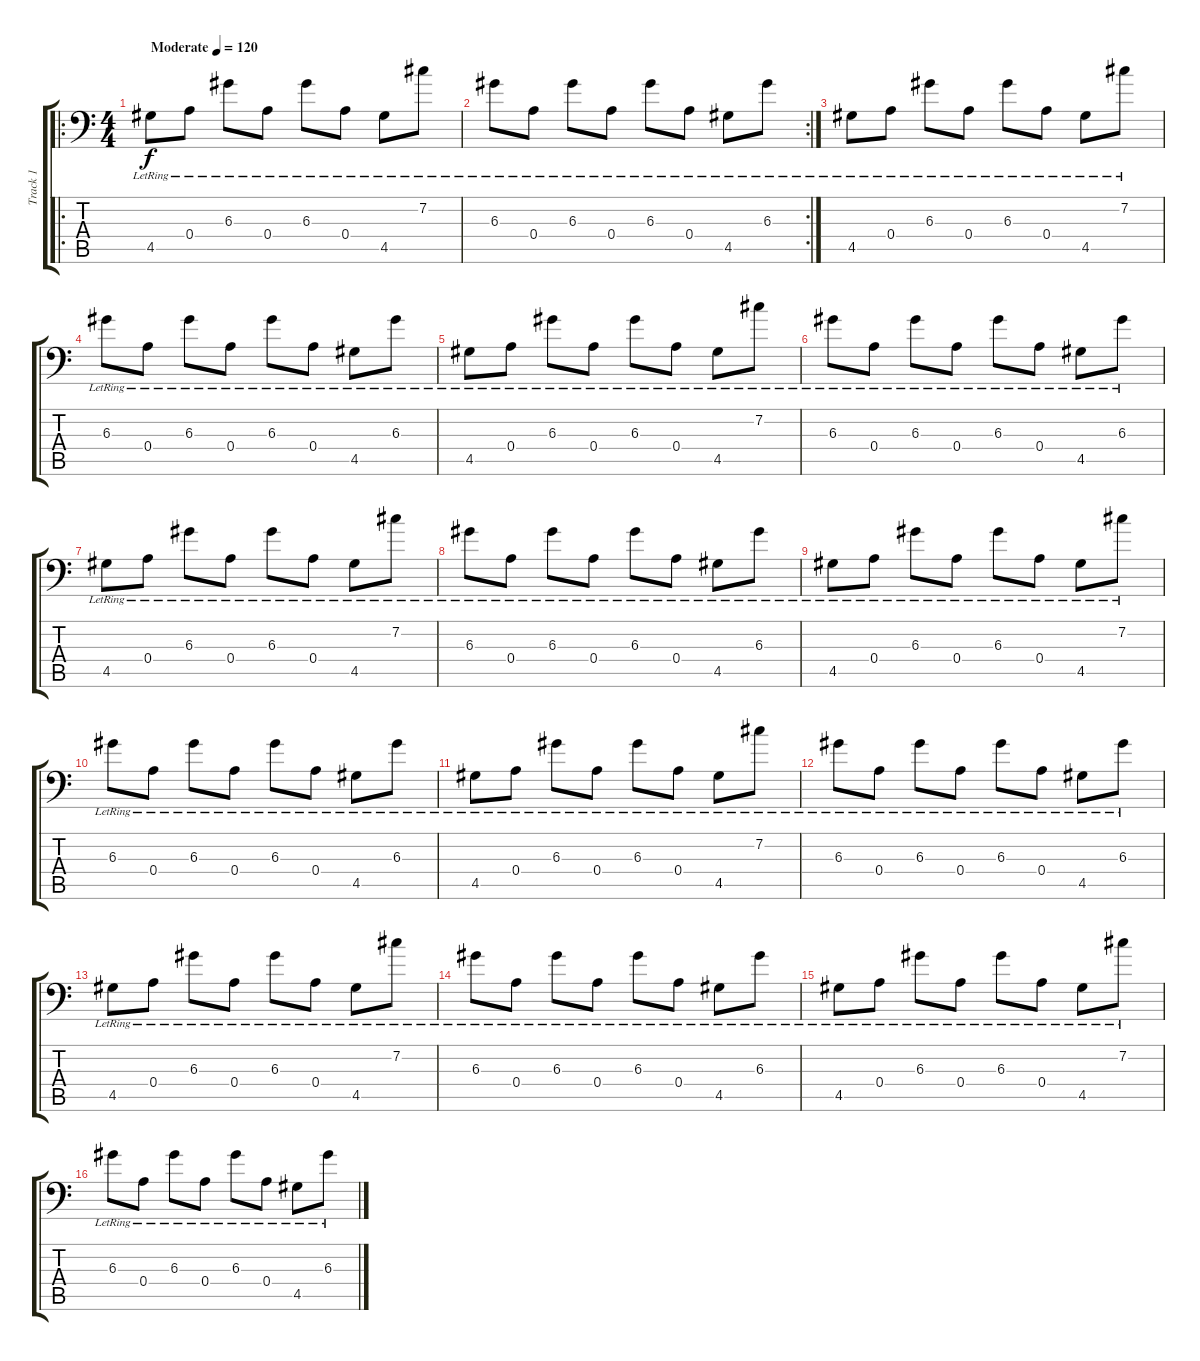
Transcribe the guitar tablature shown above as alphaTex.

\track ("Track 1" "Track 1") {instrument distortionguitar}
\staff {score tabs}
\tuning (B3 Gb3 D3 A2 E2 A1) {hide}
\ro
\ts (4 4)
\tempo (120 "Moderate")
\clef f4
\ks c
4.5{lr}.8{dy f instrument distortionguitar} 0.4{lr}.8 6.3{lr}.8 0.4{lr}.8 6.3{lr}.8 0.4{lr}.8 4.5{lr}.8 7.2{lr}.8 |
\rc 2
6.3{lr}.8 0.4{lr}.8 6.3{lr}.8 0.4{lr}.8 6.3{lr}.8 0.4{lr}.8 4.5{lr}.8 6.3{lr}.8 |
4.5{lr}.8{volume 8} 0.4{lr}.8 6.3{lr}.8 0.4{lr}.8 6.3{lr}.8 0.4{lr}.8 4.5{lr}.8 7.2{lr}.8 |
6.3{lr}.8 0.4{lr}.8 6.3{lr}.8 0.4{lr}.8 6.3{lr}.8 0.4{lr}.8 4.5{lr}.8 6.3{lr}.8 |
4.5{lr}.8 0.4{lr}.8 6.3{lr}.8 0.4{lr}.8 6.3{lr}.8 0.4{lr}.8 4.5{lr}.8 7.2{lr}.8 |
6.3{lr}.8 0.4{lr}.8 6.3{lr}.8 0.4{lr}.8 6.3{lr}.8 0.4{lr}.8 4.5{lr}.8 6.3{lr}.8 |
4.5{lr}.8 0.4{lr}.8 6.3{lr}.8 0.4{lr}.8 6.3{lr}.8 0.4{lr}.8 4.5{lr}.8 7.2{lr}.8 |
6.3{lr}.8 0.4{lr}.8 6.3{lr}.8 0.4{lr}.8 6.3{lr}.8 0.4{lr}.8 4.5{lr}.8 6.3{lr}.8 |
4.5{lr}.8 0.4{lr}.8 6.3{lr}.8 0.4{lr}.8 6.3{lr}.8 0.4{lr}.8 4.5{lr}.8 7.2{lr}.8 |
6.3{lr}.8 0.4{lr}.8 6.3{lr}.8 0.4{lr}.8 6.3{lr}.8 0.4{lr}.8 4.5{lr}.8 6.3{lr}.8 |
4.5{lr}.8{volume 10 balance 0} 0.4{lr}.8 6.3{lr}.8 0.4{lr}.8 6.3{lr}.8 0.4{lr}.8 4.5{lr}.8 7.2{lr}.8 |
6.3{lr}.8 0.4{lr}.8 6.3{lr}.8 0.4{lr}.8 6.3{lr}.8 0.4{lr}.8 4.5{lr}.8 6.3{lr}.8 |
4.5{lr}.8 0.4{lr}.8 6.3{lr}.8 0.4{lr}.8 6.3{lr}.8 0.4{lr}.8 4.5{lr}.8 7.2{lr}.8 |
6.3{lr}.8 0.4{lr}.8 6.3{lr}.8 0.4{lr}.8 6.3{lr}.8 0.4{lr}.8 4.5{lr}.8 6.3{lr}.8 |
4.5{lr}.8 0.4{lr}.8 6.3{lr}.8 0.4{lr}.8 6.3{lr}.8 0.4{lr}.8 4.5{lr}.8 7.2{lr}.8 |
6.3{lr}.8 0.4{lr}.8 6.3{lr}.8 0.4{lr}.8 6.3{lr}.8 0.4{lr}.8 4.5{lr}.8 6.3{lr}.8
